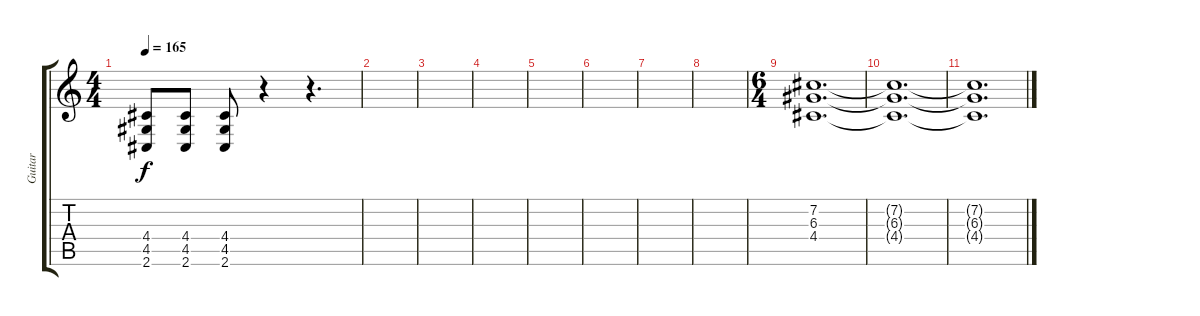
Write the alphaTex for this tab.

\track ("Guitar" "Guitar") {instrument distortionguitar}
\staff {score tabs}
\tuning (B3 Gb3 D3 A2 E2 B1) {hide}
\ts (4 4)
\tempo 165
\clef g2
\ks c
(4.4 4.5 2.6).8{dy f} (4.4 4.5 2.6).8 (4.4 4.5 2.6).8 r.4 r.4{d} |
|
|
|
|
|
|
|
\ts (6 4)
(7.2 6.3 4.4).1{d volume 0} |
(7.2{t} 6.3{t} 4.4{t}).1{d} |
(7.2{t} 6.3{t} 4.4{t}).1{d}
